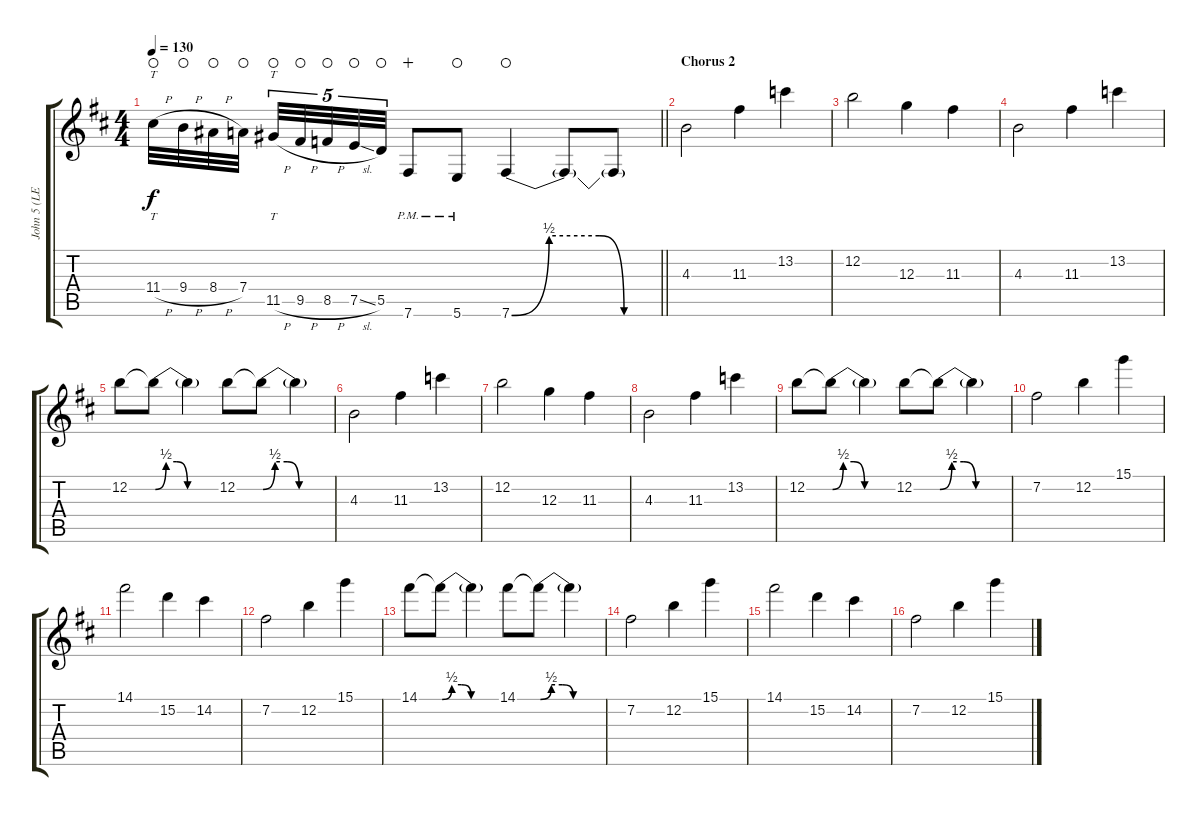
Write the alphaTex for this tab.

\track ("John 5 (LEAD)" "John 5 (LE") {instrument overdrivenguitar}
\staff {score tabs}
\tuning (E4 B3 G3 D3 A2 B1) {hide}
\ts (4 4)
\tempo 130
\clef g2
\barLineRight lightlight
\ks d
11.4{h}.32{tt dy f waho} 9.4{h}.32{waho} 8.4{h}.32{waho} 7.4.32{waho beam splitsecondary} 11.5{h}.32{tt tu (5 4) waho} 9.5{h}.32{tu (5 4) waho} 8.5{h}.32{tu (5 4) waho} 7.5{sl}.32{tu (5 4) waho} 5.5.32{tu (5 4) waho} 7.6{pm}.8{wahc} 5.6{pm}.8{waho} 7.6{be (custom 0 0 15 2 35 2 45 0 60 0)}.4{waho} 7.6{t}.8 7.6{t}.8 |
\section ("" "Chorus 2")
4.3.2{balance 16} 11.3.4 13.2.4 |
12.2.2 12.3.4 11.3.4 |
4.3.2 11.3.4 13.2.4 |
12.2.8 12.2{be (custom 0 0 10 2 20 2 30 0 60 0) t}.8 12.2{t}.4 12.2.8 12.2{be (custom 0 0 10 2 20 2 30 0 60 0) t}.8 12.2{t}.4 |
4.3.2 11.3.4 13.2.4 |
12.2.2 12.3.4 11.3.4 |
4.3.2 11.3.4 13.2.4 |
12.2.8 12.2{be (custom 0 0 10 2 20 2 30 0 60 0) t}.8 12.2{t}.4 12.2.8 12.2{be (custom 0 0 10 2 20 2 30 0 60 0) t}.8 12.2{t}.4 |
7.2.2 12.2.4 15.1.4 |
14.1.2 15.2.4 14.2.4 |
7.2.2 12.2.4 15.1.4 |
14.1.8 14.1{be (custom 0 0 10 2 20 2 30 0 60 0) t}.8 14.1{t}.4 14.1.8 14.1{be (custom 0 0 10 2 20 2 30 0 60 0) t}.8 14.1{t}.4 |
7.2.2 12.2.4 15.1.4 |
14.1.2 15.2.4 14.2.4 |
7.2.2 12.2.4 15.1.4
